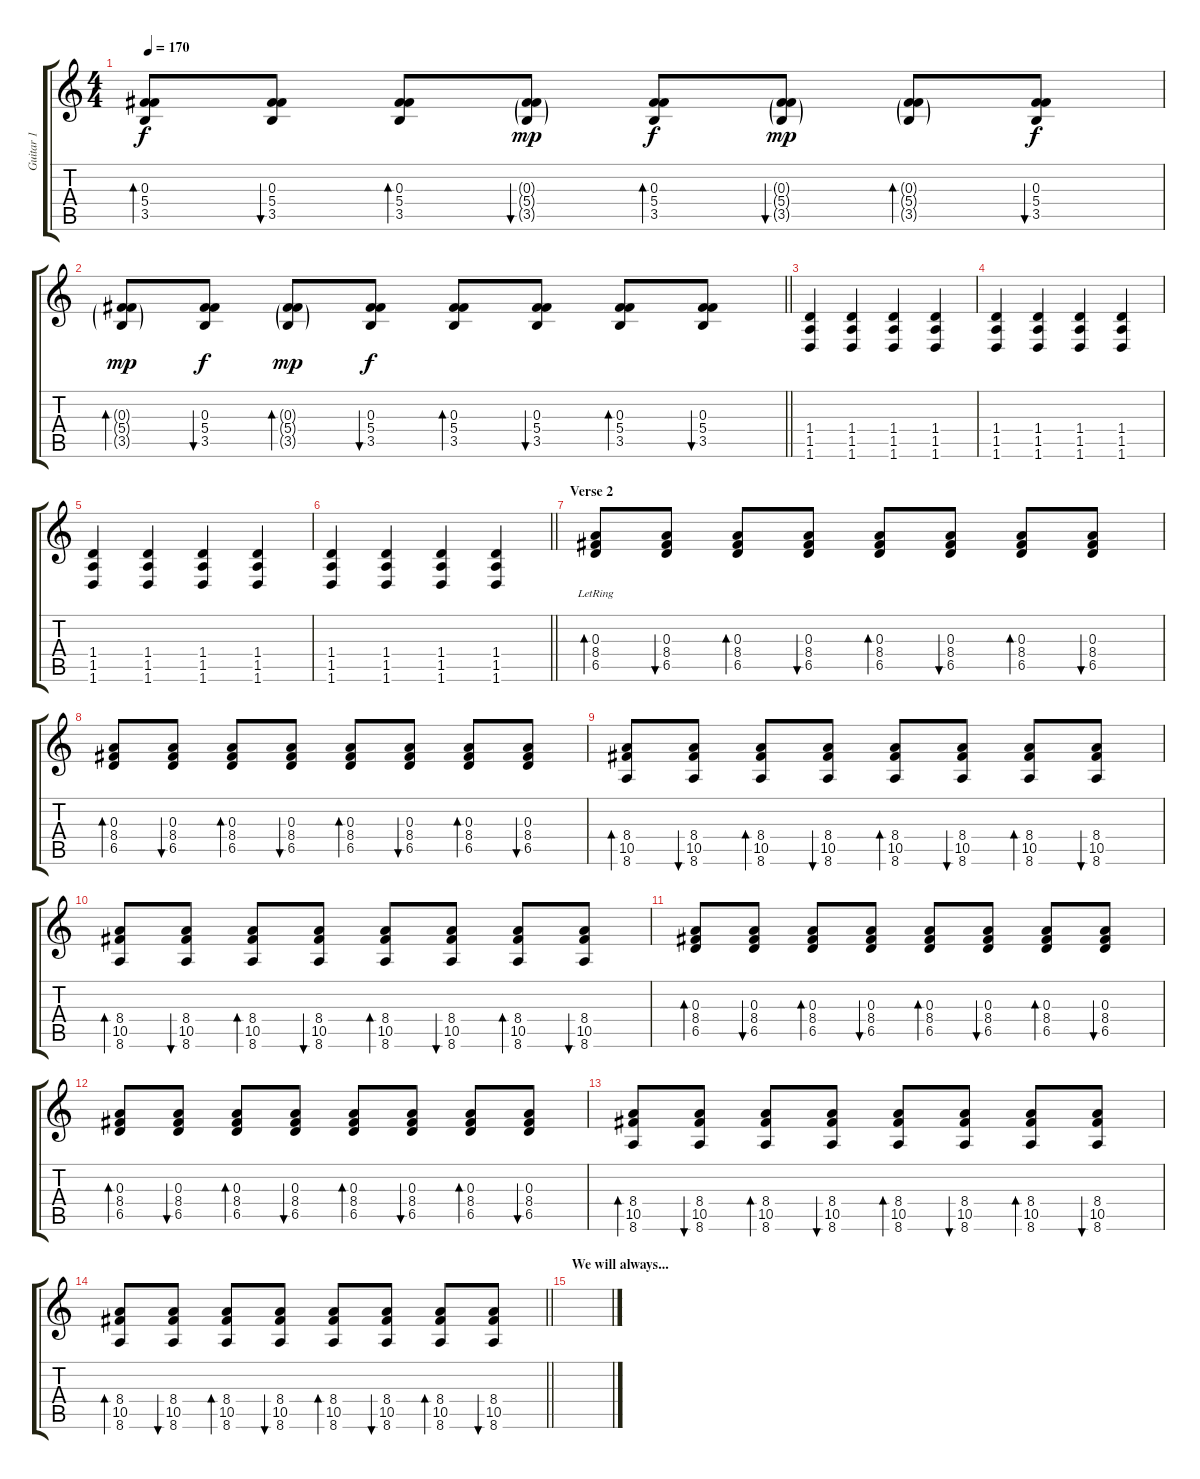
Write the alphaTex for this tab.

\track ("Guitar 1" "Guitar 1") {instrument distortionguitar}
\staff {score tabs}
\tuning (Eb4 Bb3 Gb3 Db3 Ab2 Db2) {hide}
\ts (4 4)
\tempo 170
\clef g2
\ks c
(0.3 5.4 3.5).8{bd 120 dy f} (0.3 5.4 3.5).8{bu 120} (0.3 5.4 3.5).8{bd 120} (0.3{g} 5.4{g} 3.5{g}).8{bu 120 dy mp} (0.3 5.4 3.5).8{bd 120 dy f} (0.3{g} 5.4{g} 3.5{g}).8{bu 120 dy mp} (0.3{g} 5.4{g} 3.5{g}).8{bd 120} (0.3 5.4 3.5).8{bu 120 dy f} |
\barLineRight lightlight
(0.3{g} 5.4{g} 3.5{g}).8{bd 120 dy mp} (0.3 5.4 3.5).8{bu 120 dy f} (0.3{g} 5.4{g} 3.5{g}).8{bd 120 dy mp} (0.3 5.4 3.5).8{bu 120 dy f} (0.3 5.4 3.5).8{bd 120} (0.3 5.4 3.5).8{bu 120} (0.3 5.4 3.5).8{bd 120} (0.3 5.4 3.5).8{bu 120} |
\section ("" "")
(1.4 1.5 1.6).4{volume 12 balance 8 instrument distortionguitar} (1.4 1.5 1.6).4 (1.4 1.5 1.6).4 (1.4 1.5 1.6).4 |
(1.4 1.5 1.6).4 (1.4 1.5 1.6).4 (1.4 1.5 1.6).4 (1.4 1.5 1.6).4 |
(1.4 1.5 1.6).4 (1.4 1.5 1.6).4 (1.4 1.5 1.6).4 (1.4 1.5 1.6).4 |
\barLineRight lightlight
(1.4 1.5 1.6).4 (1.4 1.5 1.6).4 (1.4 1.5 1.6).4 (1.4 1.5 1.6).4 |
\section ("" "Verse 2")
(0.3 8.4 6.5{lr}).8{bd 120 volume 9 instrument electricguitarclean} (0.3 8.4 6.5).8{bu 120} (0.3 8.4 6.5).8{bd 120} (0.3 8.4 6.5).8{bu 120} (0.3 8.4 6.5).8{bd 120} (0.3 8.4 6.5).8{bu 120} (0.3 8.4 6.5).8{bd 120} (0.3 8.4 6.5).8{bu 120} |
(0.3 8.4 6.5).8{bd 120} (0.3 8.4 6.5).8{bu 120} (0.3 8.4 6.5).8{bd 120} (0.3 8.4 6.5).8{bu 120} (0.3 8.4 6.5).8{bd 120} (0.3 8.4 6.5).8{bu 120} (0.3 8.4 6.5).8{bd 120} (0.3 8.4 6.5).8{bu 120} |
(8.4 10.5 8.6).8{bd 120} (8.4 10.5 8.6).8{bu 120} (8.4 10.5 8.6).8{bd 120} (8.4 10.5 8.6).8{bu 120} (8.4 10.5 8.6).8{bd 120} (8.4 10.5 8.6).8{bu 120} (8.4 10.5 8.6).8{bd 120} (8.4 10.5 8.6).8{bu 120} |
(8.4 10.5 8.6).8{bd 120} (8.4 10.5 8.6).8{bu 120} (8.4 10.5 8.6).8{bd 120} (8.4 10.5 8.6).8{bu 120} (8.4 10.5 8.6).8{bd 120} (8.4 10.5 8.6).8{bu 120} (8.4 10.5 8.6).8{bd 120} (8.4 10.5 8.6).8{bu 120} |
(0.3 8.4 6.5).8{bd 120} (0.3 8.4 6.5).8{bu 120} (0.3 8.4 6.5).8{bd 120} (0.3 8.4 6.5).8{bu 120} (0.3 8.4 6.5).8{bd 120} (0.3 8.4 6.5).8{bu 120} (0.3 8.4 6.5).8{bd 120} (0.3 8.4 6.5).8{bu 120} |
(0.3 8.4 6.5).8{bd 120} (0.3 8.4 6.5).8{bu 120} (0.3 8.4 6.5).8{bd 120} (0.3 8.4 6.5).8{bu 120} (0.3 8.4 6.5).8{bd 120} (0.3 8.4 6.5).8{bu 120} (0.3 8.4 6.5).8{bd 120} (0.3 8.4 6.5).8{bu 120} |
(8.4 10.5 8.6).8{bd 120} (8.4 10.5 8.6).8{bu 120} (8.4 10.5 8.6).8{bd 120} (8.4 10.5 8.6).8{bu 120} (8.4 10.5 8.6).8{bd 120} (8.4 10.5 8.6).8{bu 120} (8.4 10.5 8.6).8{bd 120} (8.4 10.5 8.6).8{bu 120} |
\barLineRight lightlight
(8.4 10.5 8.6).8{bd 120} (8.4 10.5 8.6).8{bu 120} (8.4 10.5 8.6).8{bd 120} (8.4 10.5 8.6).8{bu 120} (8.4 10.5 8.6).8{bd 120} (8.4 10.5 8.6).8{bu 120} (8.4 10.5 8.6).8{bd 120} (8.4 10.5 8.6).8{bu 120} |
\section ("" "We will always...")
